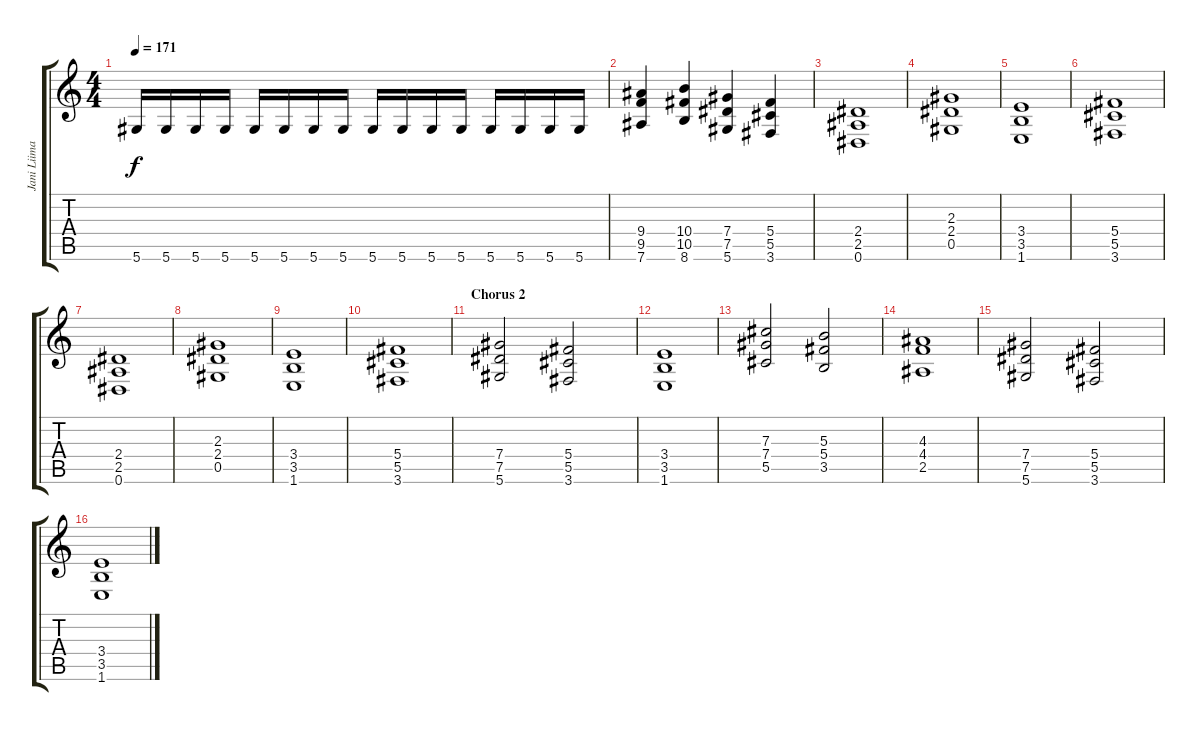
\track ("Jani Liimatainen 2" "Jani Liima") {instrument distortionguitar}
\staff {score tabs}
\tuning (Eb4 Bb3 Gb3 Db3 Ab2 Eb2) {hide}
\ts (4 4)
\tempo 171
\clef g2
\ks aminor
5.6.16{dy f} 5.6.16 5.6.16 5.6.16 5.6.16 5.6.16 5.6.16 5.6.16 5.6.16 5.6.16 5.6.16 5.6.16 5.6.16 5.6.16 5.6.16 5.6.16 |
(9.4 9.5 7.6).4 (10.4 10.5 8.6).4 (7.4 7.5 5.6).4 (5.4 5.5 3.6).4 |
(2.4 2.5 0.6).1 |
(2.3 2.4 0.5).1{volume 11} |
(3.4 3.5 1.6).1 |
(5.4 5.5 3.6).1 |
(2.4 2.5 0.6).1 |
(2.3 2.4 0.5).1 |
(3.4 3.5 1.6).1 |
(5.4 5.5 3.6).1 |
\section ("" "Chorus 2")
(7.4 7.5 5.6).2{volume 13} (5.4 5.5 3.6).2 |
(3.4 3.5 1.6).1 |
(7.3 7.4 5.5).2 (5.3 5.4 3.5).2 |
(4.3 4.4 2.5).1 |
(7.4 7.5 5.6).2 (5.4 5.5 3.6).2 |
(3.4 3.5 1.6).1
